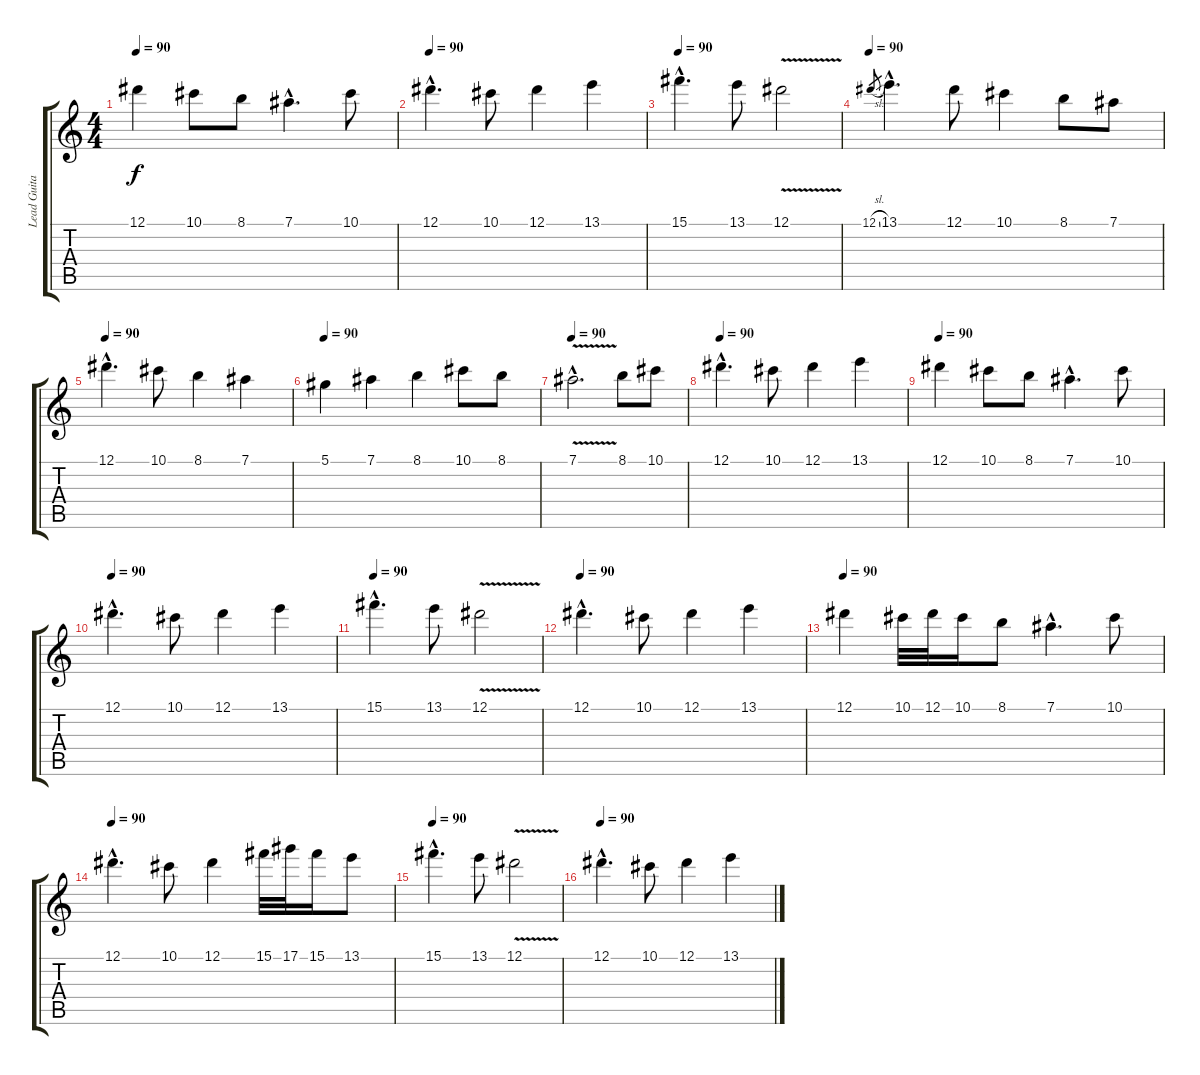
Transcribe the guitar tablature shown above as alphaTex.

\track ("Lead Guitar" "Lead Guita") {instrument distortionguitar}
\staff {score tabs}
\tuning (Eb4 Bb3 Gb3 Db3 Ab2 Eb2) {hide}
\ts (4 4)
\tempo 90
\clef g2
\ks c
12.1.4{dy f} 10.1.8 8.1.8 7.1{hac}.4{d} 10.1.8 |
\tempo 90
12.1{hac}.4{d} 10.1.8 12.1.4 13.1.4 |
\tempo 90
15.1{hac}.4{d} 13.1.8 12.1{v}.2 |
\tempo 90
12.1{sl}.8{gr} 13.1{hac}.4{d} 12.1.8 10.1.4 8.1.8 7.1.8 |
\tempo 90
12.1{hac}.4{d} 10.1.8 8.1.4 7.1.4 |
\tempo 90
5.1.4 7.1.4 8.1.4 10.1.8 8.1.8 |
\tempo 90
7.1{v hac}.2{d} 8.1.8 10.1.8 |
\tempo 90
12.1{hac}.4{d} 10.1.8 12.1.4 13.1.4 |
\tempo 90
12.1.4 10.1.8 8.1.8 7.1{hac}.4{d} 10.1.8 |
\tempo 90
12.1{hac}.4{d} 10.1.8 12.1.4 13.1.4 |
\tempo 90
15.1{hac}.4{d} 13.1.8 12.1{v}.2 |
\tempo 90
12.1{hac}.4{d} 10.1.8 12.1.4 13.1.4 |
\tempo 90
12.1.4 10.1.32 12.1.32 10.1.16 8.1.8 7.1{hac}.4{d} 10.1.8 |
\tempo 90
12.1{hac}.4{d} 10.1.8 12.1.4 15.1.32 17.1.32 15.1.16 13.1.8 |
\tempo 90
15.1{hac}.4{d} 13.1.8 12.1{v}.2 |
\tempo 90
12.1{hac}.4{d} 10.1.8 12.1.4 13.1.4
